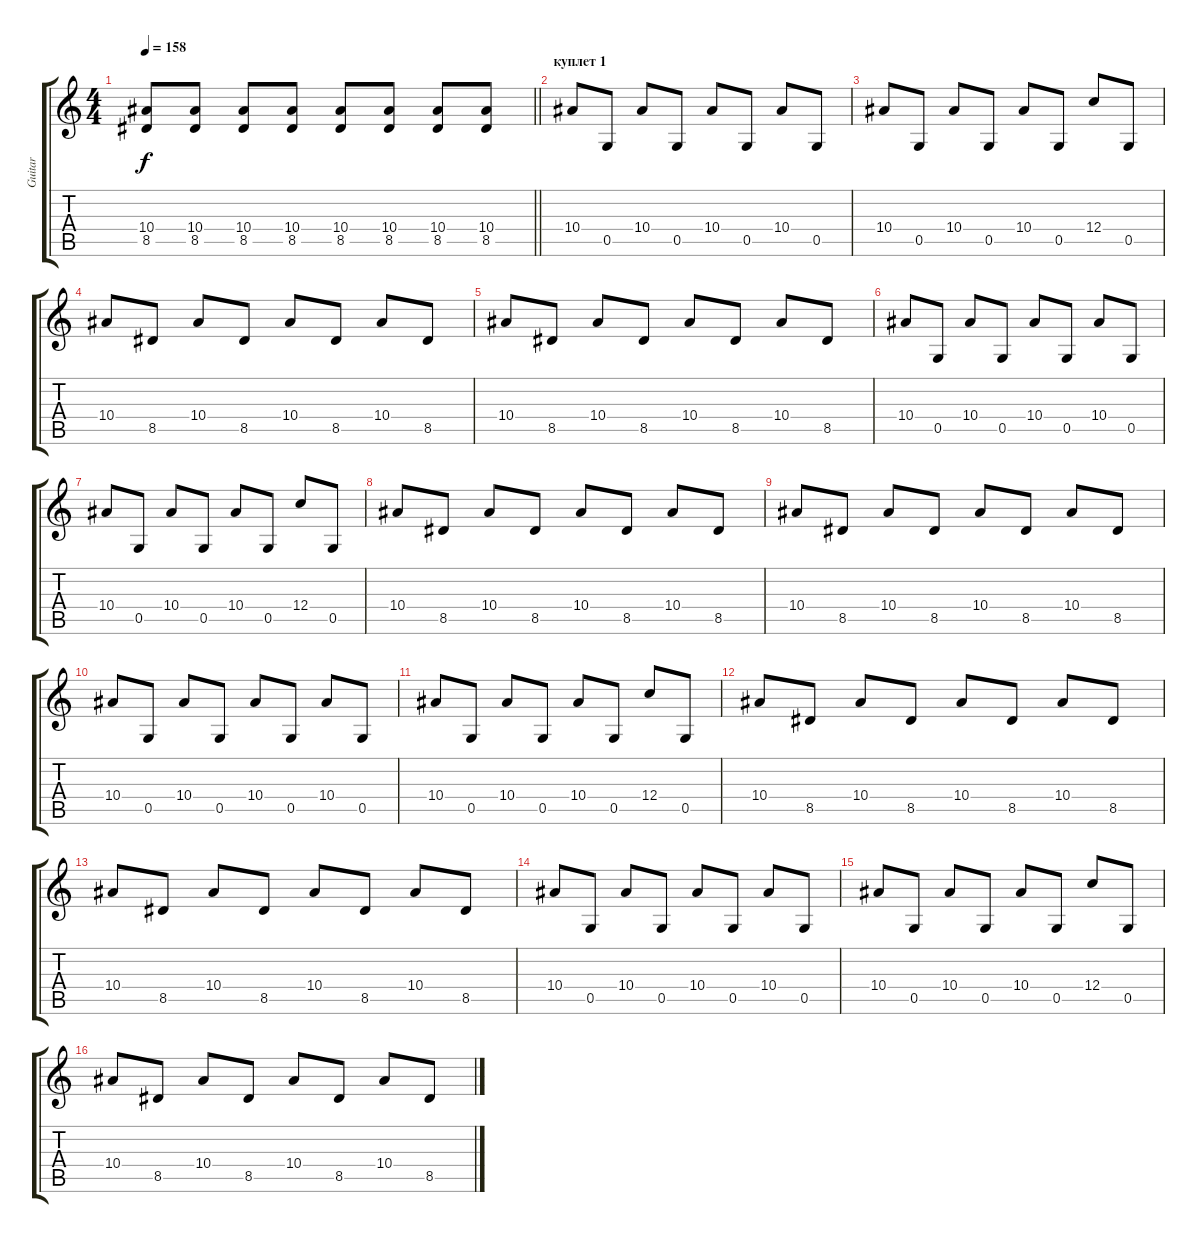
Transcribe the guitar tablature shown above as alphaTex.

\track ("Guitar" "Guitar") {instrument distortionguitar}
\staff {score tabs}
\tuning (D4 A3 F3 C3 G2 C2) {hide}
\ts (4 4)
\tempo 158
\clef g2
\barLineRight lightlight
\ks c
(10.4 8.5).8{dy f} (10.4 8.5).8 (10.4 8.5).8 (10.4 8.5).8 (10.4 8.5).8 (10.4 8.5).8 (10.4 8.5).8 (10.4 8.5).8 |
\section ("" "куплет 1")
10.4.8{instrument electricguitarclean} 0.5.8 10.4.8 0.5.8 10.4.8 0.5.8 10.4.8 0.5.8 |
10.4.8 0.5.8 10.4.8 0.5.8 10.4.8 0.5.8 12.4.8 0.5.8 |
10.4.8 8.5.8 10.4.8 8.5.8 10.4.8 8.5.8 10.4.8 8.5.8 |
10.4.8 8.5.8 10.4.8 8.5.8 10.4.8 8.5.8 10.4.8 8.5.8 |
10.4.8 0.5.8 10.4.8 0.5.8 10.4.8 0.5.8 10.4.8 0.5.8 |
10.4.8 0.5.8 10.4.8 0.5.8 10.4.8 0.5.8 12.4.8 0.5.8 |
10.4.8 8.5.8 10.4.8 8.5.8 10.4.8 8.5.8 10.4.8 8.5.8 |
10.4.8 8.5.8 10.4.8 8.5.8 10.4.8 8.5.8 10.4.8 8.5.8 |
10.4.8 0.5.8 10.4.8 0.5.8 10.4.8 0.5.8 10.4.8 0.5.8 |
10.4.8 0.5.8 10.4.8 0.5.8 10.4.8 0.5.8 12.4.8 0.5.8 |
10.4.8 8.5.8 10.4.8 8.5.8 10.4.8 8.5.8 10.4.8 8.5.8 |
10.4.8 8.5.8 10.4.8 8.5.8 10.4.8 8.5.8 10.4.8 8.5.8 |
10.4.8 0.5.8 10.4.8 0.5.8 10.4.8 0.5.8 10.4.8 0.5.8 |
10.4.8 0.5.8 10.4.8 0.5.8 10.4.8 0.5.8 12.4.8 0.5.8 |
10.4.8 8.5.8 10.4.8 8.5.8 10.4.8 8.5.8 10.4.8 8.5.8
